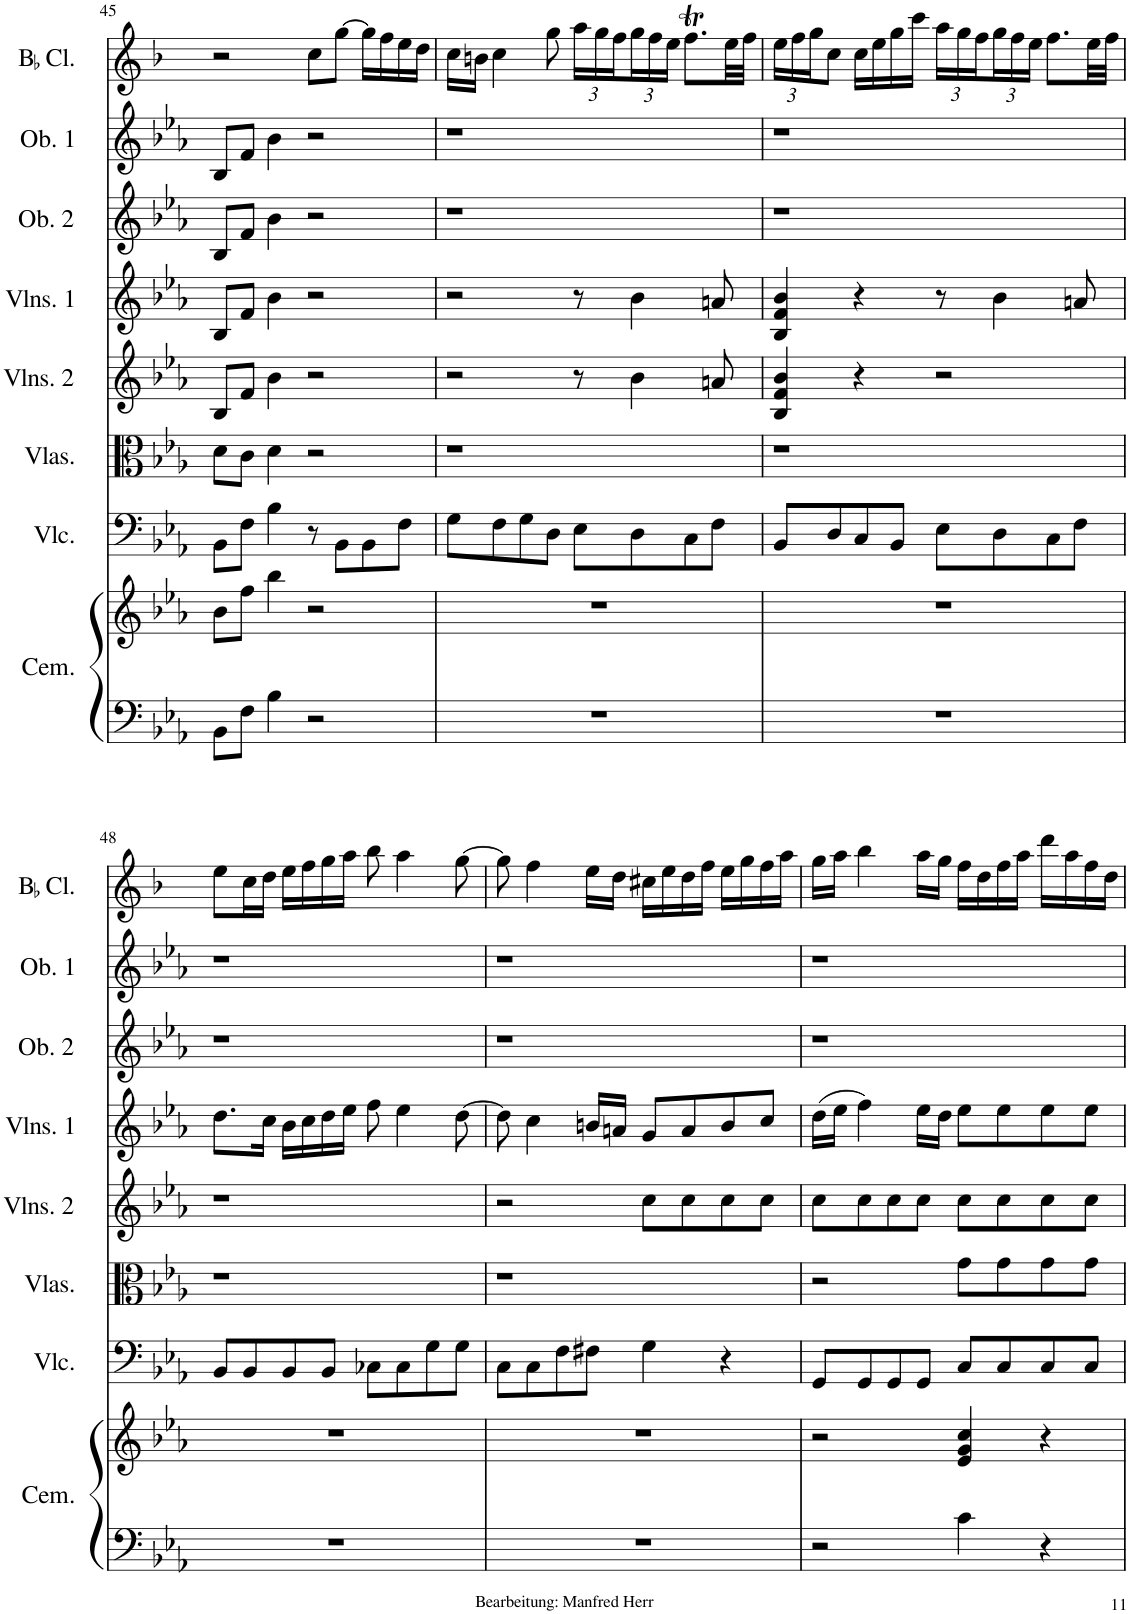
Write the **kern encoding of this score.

**kern	**kern	**kern	**kern	**kern	**kern	**kern	**kern	**kern
*part8	*part8	*part7	*part6	*part5	*part4	*part3	*part2	*part1
*staff9	*staff8	*staff7	*staff6	*staff5	*staff4	*staff3	*staff2	*staff1
*I"Cembalo	*	*I"Violoncello	*I"Violas	*I"Violins 2	*I"Violins 1	*I"Oboe 2	*I"Oboe 1	*I"BaccidentalFlat Clarinet
*I'Cem.	*	*I'Vlc.	*I'Vlas.	*I'Vlns. 2	*I'Vlns. 1	*I'Ob. 2	*I'Ob. 1	*I'BaccidentalFlat Cl.
!!LO:PB:g=z
*clefF4	*clefG2	*clefF4	*clefC3	*clefG2	*clefG2	*clefG2	*clefG2	*clefG2
*	*	*	*	*	*	*	*	*Trd1c2
*k[b-e-a-]	*k[b-e-a-]	*k[b-e-a-]	*k[b-e-a-]	*k[b-e-a-]	*k[b-e-a-]	*k[b-e-a-]	*k[b-e-a-]	*k[b-]
*M4/4	*M4/4	*M4/4	*M4/4	*M4/4	*M4/4	*M4/4	*M4/4	*M4/4
=45	=45	=45	=45	=45	=45	=45	=45	=45
8BB-\L	8b-\L	8BB-\L	8d\L	8B-/L	8B-/L	8B-/L	8B-/L	2r
8F\J	8ff\J	8F\J	8c\J	8f/J	8f/J	8f/J	8f/J	.
4B-\	4bb-\	4B-\	4d\	4b-\	4b-\	4b-\	4b-\	.
2r	2r	8r	2r	2r	2r	2r	2r	8cc\L
.	.	8BB-\L	.	.	.	.	.	[8gg\J
.	.	8BB-\	.	.	.	.	.	16gg\LL]
.	.	.	.	.	.	.	.	16ff\
.	.	8F\J	.	.	.	.	.	16ee\
.	.	.	.	.	.	.	.	16dd\JJ
=46	=46	=46	=46	=46	=46	=46	=46	=46
*	*	*	*	*	*	*	*	*^
1r	1r	8G\L	1r	2r	2r	1r	1r	16cc\LL	2.ryy
.	.	.	.	.	.	.	.	16bn\JJ	.
.	.	8F\	.	.	.	.	.	4cc\	.
.	.	8G\	.	.	.	.	.	.	.
.	.	8D\J	.	.	.	.	.	8gg\	.
*	*	*	*	*	*	*	*	*Xbrackettup	*
.	.	8E-\L	.	8r	8r	.	.	24aa\LL	.
.	.	.	.	.	.	.	.	24gg\	.
.	.	.	.	.	.	.	.	24ff\	.
.	.	8D\	.	4b-\	4b-\	.	.	24gg\	.
.	.	.	.	.	.	.	.	24ff\	.
.	.	.	.	.	.	.	.	24ee\JJ	.
.	.	8C\	.	.	.	.	.	8.ffT\L	4ryy
.	.	8F\J	.	8an/	8an/	.	.	.	.
.	.	.	.	.	.	.	.	32ee\LL	.
.	.	.	.	.	.	.	.	32ff\JJJ	.
*	*	*	*	*	*	*	*	*v	*v
=47	=47	=47	=47	=47	=47	=47	=47	=47
1r	1r	8BB-/L	1r	4B-/ 4f/ 4b-/	4B-/ 4f/ 4b-/	1r	1r	24ee\LL
.	.	.	.	.	.	.	.	24ff\
.	.	.	.	.	.	.	.	24gg\J
.	.	8D/	.	.	.	.	.	8cc\J
.	.	8C/	.	4r	4r	.	.	16cc\LL
.	.	.	.	.	.	.	.	16ee\
.	.	8BB-/J	.	.	.	.	.	16gg\
.	.	.	.	.	.	.	.	16ccc\JJ
.	.	8E-\L	.	2r	8r	.	.	24aa\LL
.	.	.	.	.	.	.	.	24gg\
.	.	.	.	.	.	.	.	24ff\
.	.	8D\	.	.	4b-\	.	.	24gg\
.	.	.	.	.	.	.	.	24ff\
.	.	.	.	.	.	.	.	24ee\JJ
.	.	8C\	.	.	.	.	.	8.ff\L
.	.	8F\J	.	.	8an/	.	.	.
.	.	.	.	.	.	.	.	32ee\LL
.	.	.	.	.	.	.	.	32ff\JJJ
!!LO:LB:g=z
=48	=48	=48	=48	=48	=48	=48	=48	=48
1r	1r	8BB-/L	1r	1r	8.dd\L	1r	1r	8ee\L
.	.	8BB-/	.	.	.	.	.	16cc\L
.	.	.	.	.	16cc\Jk	.	.	16dd\JJ
.	.	8BB-/	.	.	16b-\LL	.	.	16ee\LL
.	.	.	.	.	16cc\	.	.	16ff\
.	.	8BB-/J	.	.	16dd\	.	.	16gg\
.	.	.	.	.	16ee-\JJ	.	.	16aa\JJ
.	.	8C-X\L	.	.	8ff\	.	.	8bb-\
.	.	8C-\	.	.	4ee-\	.	.	4aa\
.	.	8G\	.	.	.	.	.	.
.	.	8G\J	.	.	[8dd\	.	.	[8gg\
=49	=49	=49	=49	=49	=49	=49	=49	=49
1r	1r	8C\L	1r	2r	8dd\]	1r	1r	8gg\]
.	.	8C\	.	.	4cc\	.	.	4ff\
.	.	8F\	.	.	.	.	.	.
.	.	8F#X\J	.	.	16bn/LL	.	.	16ee\LL
.	.	.	.	.	16an/JJ	.	.	16dd\JJ
.	.	4G\	.	8cc\L	8g/L	.	.	16cc#X\LL
.	.	.	.	.	.	.	.	16ee\
.	.	.	.	8cc\	8a/	.	.	16dd\
.	.	.	.	.	.	.	.	16ff\JJ
.	.	4r	.	8cc\	8b/	.	.	16ee\LL
.	.	.	.	.	.	.	.	16gg\
.	.	.	.	8cc\J	8cc/J	.	.	16ff\
.	.	.	.	.	.	.	.	16aa\JJ
=50	=50	=50	=50	=50	=50	=50	=50	=50
2r	2r	8GG/L	2r	8cc\L	(16dd\LL	1r	1r	16gg\LL
.	.	.	.	.	16ee-\JJ	.	.	16aa\JJ
.	.	8GG/	.	8cc\	4ff\)	.	.	4bb-\
.	.	8GG/	.	8cc\	.	.	.	.
.	.	8GG/J	.	8cc\J	16ee-\LL	.	.	16aa\LL
.	.	.	.	.	16dd\JJ	.	.	16gg\JJ
4c\	4e-/ 4g/ 4cc/	8C/L	8g\L	8cc\L	8ee-\L	.	.	16ff\LL
.	.	.	.	.	.	.	.	16dd\
.	.	8C/	8g\	8cc\	8ee-\	.	.	16ff\
.	.	.	.	.	.	.	.	16aa\JJ
4r	4r	8C/	8g\	8cc\	8ee-\	.	.	16ddd\LL
.	.	.	.	.	.	.	.	16aa\
.	.	8C/J	8g\J	8cc\J	8ee-\J	.	.	16ff\
.	.	.	.	.	.	.	.	16dd\JJ
=	=	=	=	=	=	=	=	=
*-	*-	*-	*-	*-	*-	*-	*-	*-
